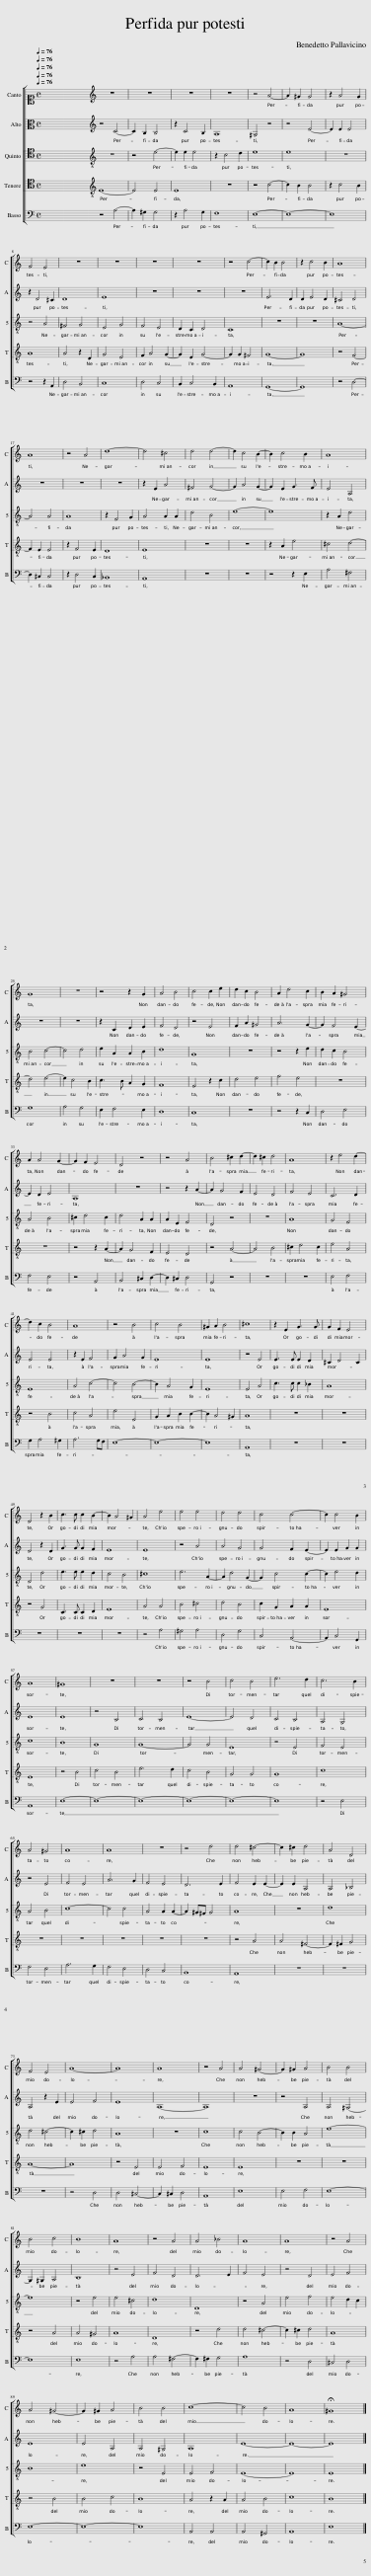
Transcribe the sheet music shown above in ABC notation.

X:1
%%score [ 1 2 [ 3 4 ] 5 ]
L:1/8
Q:1/4=76
M:4/4
I:linebreak $
K:C
V:1 alto1
V:2 alto
V:3 tenor
V:4 tenor
V:5 bass
V:1
 x8 | x8 | z8 | z8 | z8 | %5
 z8 | z4 A4- | A2 ^G2 G4 | z2 A4 G2 |$ F4 E4 | %10
 z8 | z8 | z8 | z8 | z4 c4- | %15
 c2 B2 B4 | z2 c4 B2 | A8 |$ A8 | z4 A4 | %20
 d8- | d4 ^c4 | d4 d4- | d2 c4 B2- | B2 c4 B2 | %25
 A8 |$ G8 | z8 | z4 z2 G2 | A4 B4 | %30
 c4 c2 e2 | d2 c2 B4 | A2 d4 c2 | B2 A2 ^G4 |$ A2 A4 G2- | %35
 G2 F2 E4 | D4 z4 | z4 A4 | B4 ^c2 d2- | d2 ^c2 d4 | %40
 A8 | z2 e4 d2- |$ d2 c2 B4 | A8 | z4 B4 | %45
 c4 B4 | ^G2 A2 B4 | ^c8 | z2 E2 G3 G | G2 F2 E4 |$ %50
 D4 z2 B2 | c3 c c2 B2- | B2 A4 ^G2 | A4 e4 | e4 e4 | %55
 d4 d4 | c4 c4- | c2 c4 B2 |$ A8 | ^G8 | %60
 z8 | z8 | z4 B4 | c4 B4 | e6 d2 | %65
 c6 B2 |$ A4 ^G4 | A8 | A8 | z8 | %70
 z4 d4 | d4 ^c4- | c2 ^c2 d4 | A4 D4 |$ F4 E4 | %75
 A8- | A8 | A8 | z4 A4 | A4 ^G4- | %80
 G2 ^G2 A4 | B4 B4 |$ B4 c4 | B8 | A8 | %85
 z4 A4 | A4 _B4 | A8 | A8 | z4 A4 |$ %90
 A4 ^G4- | G2 ^G2 A4 | B4 B4 | c8- | c4 B4 | %95
 A8 | !fermata!^G8 |] %97
V:2
 x8 | x8 | z4 C4- | C2 B,2 B,4 | z2 C4 B,2 | %5
 A,8 | ^G,4 z4 | z4 E4- | E2 E2 E4 |$ z2 D4 ^C2 | %10
 D8 | E8 | z8 | z8 | z8 | %15
 E6 D2 | D2 E4 D2 | ^C4 D4 |$ z8 | z8 | %20
 z8 | z2 E2 A4 | ^F4 G4- | G2 A4 G2- | G2 E2 G3 F | %25
 E4 A,4 |$ z8 | z8 | z2 C2 D2 E2 | F4 D4 | %30
 z4 E4 | F2 A2 ^G4 | A6 G2- | G2 F4 E2- |$ E2 D2 E4 | %35
 A,8 | z8 | z4 z2 A2- | A2 G4 F2 | E4 D4 | %40
 F4 E4 | C6 D2 |$ E4 E4 | z2 E2 F4 | G2 A4 G2 | %45
 E8 | E8 | z4 E4 | E3 E E2 D2 | ^C2 D4 C2 |$ %50
 D4 z2 D2 | G3 G G2 F2 | E8 | E8 | z4 A4 | %55
 A4 G4 | G4 F2 E2- | E2 E2 G2 G2 |$ E8 | E8 | %60
 z4 B,4 | C4 B,4 | E8- | E4 D4 | C4 B,4 | %65
 A,4 G,4 |$ z4 E4 | F4 E4 | A6 G2 | F4 E4 | %70
 D6 E2 | F4 E2 E2- | E2 E2 A,4 | A,4 _B,4 |$ A,4 z2 E2 | %75
 E4 F4 | E8 | A,8- | A,8 | z8 | %80
 z4 A,4 | A,4 ^G,4- |$ G,2 ^G,2 A,4 | B,8 | z4 E4 | %85
 F4 D4 | D6 E2 | F4 E4 | z4 D4 | E4 F4 |$ %90
 E8 | E4 A,4 | A,4 ^G,4 | A,8 | E8- | %95
 E8- | E8 |] %97
V:3
 x8 | x8 | z8 | z4 E4- | E2 E2 E4 | %5
 z2 C4 D2 | E8 | E8 | z8 |$ z4 A,4 | %10
 ^F,4 G,4 | E,4 G,4 | F,4 E,4 | D,2 C,2 D,4 | C,8 | %15
 z8 | z8 | A,8- |$ A,4 A,4 | A,8 | %20
 z2 F,4 G,2 | A,4 A,2 A,2 | D4 B,4 | E8- | E8 | %25
 z2 A,2 D4 |$ B,4 C4- | C4 D4 | E2 A,2 A,2 B,2 | D8 | %30
 G,8 | z8 | z4 z2 E2 | D2 C2 B,4 |$ A,4 B,4 | %35
 ^C2 D4 C2 | D4 A,2 A,2 | A,2 E,2 F,4 | D,4 z4 | z8 | %40
 A,8 | G,4 F,4 |$ E,8 | A,4 C4- | C4 B,4- | %45
 B,2 A,4 G,2 | E,8 | E,4 A,4 | C3 C C2 _B,2 | A,8 |$ %50
 D,4 D4 | E3 E E2 D2 | C4 B,4 | ^C8 | E6 A,2- | %55
 A,2 D4 G,2- | G,2 C4 C2- | C2 E4 D2 |$ C8 | B,8 | %60
 G,8 | G,8- | G,4 G,4 | E,8 | z4 E,4 | %65
 F,4 E,4 |$ A,4 B,4 | C8- | C4 C4 | A,4 A,2 A,2- | %70
 A,2 ^G,^F, G,4 | A,8 | z8 | D8 |$ D4 ^C4- | %75
 C2 ^C2 D4 | A,8 | z8 | C8 | C4 B,4- | %80
 B,2 B,2 A,4 | E8- |$ E8 | z4 E4 | E4 ^C4 | %85
 D8 | D,8 | z4 A,4 | E4 F4 | E4 D2 C2 |$ %90
 B,8 | E8 | z4 E,4 | E,4 F,4 | E,8- | %95
 E,8 | E,8 |] %97
V:4
 x8 | x8 | E,8- | E,4 E,4 | E,8 | %5
 z8 | z4 C4- | C2 B,2 B,4 | z2 C4 B,2 |$ A,8 | %10
 A,4 z2 D,2 | G,4 E,4 | F,2 A,4 G,2- | G,2 E,2 G,4- | G,2 G,2 ^F,4 | %15
 G,8- | G,8 | z4 F,4- |$ F,2 E,2 E,4 | z2 F,4 E,2 | %20
 D,8 | E,8 | z8 | z8 | z2 A,2 E4 | %25
 ^C4 D4- |$ D4 E4- | E2 C4 B,2 | C3 B, A,2 G,2 | F,8 | %30
 E,4 z2 C2 | D4 E4 | F4 E4 | z8 |$ z8 | %35
 z4 z2 A,2- | A,2 G,4 F,2 | E,4 D,4 | z4 A,4- | A,4 B,4 | %40
 ^C2 D4 C2 | E4 A,4 |$ z4 B,4 | C4 A,4 | E4 E,4 | %45
 G,2 A,2 B,2 B,2- | B,2 A,4 ^G,2 | A,8 | z8 | z8 |$ %50
 z4 G,4 | C,3 C, C,2 D,2 | E,8 | A,4 A,4 | B,4 ^C4 | %55
 D4 B,4 | C2 G,2 A,2 A,2 | E,8 |$ E,8 | z4 B,4 | %60
 C4 B,4 | E6 D2 | C4 B,4 | G,4 G,4 | G,8 | %65
 C8 |$ z8 | z8 | z8 | z8 | %70
 z8 | z4 A,4 | A,4 ^F,4- | F,2 ^F,2 G,4 |$ A,8- | %75
 A,8 | z4 E,4 | E,4 F,4 | E,8 | E,8 | %80
 z8 | z8 |$ z4 A,4 | A,4 ^G,4 | A,8 | %85
 D,8 | z4 D4 | D4 ^C4- | C2 ^C2 D4 | A,8 |$ %90
 z4 B,4 | B,4 C4 | B,8 | A,4 z2 A,2 | A,4 B,4 | %95
 C8 | B,8 |] %97
V:5
 x8 | x8 | z4 A,4- | A,2 ^G,2 G,4 | z2 A,4 G,2 | %5
 F,8 | E,8- | E,8- | E,8 |$ z4 z2 A,,2 | %10
 D,4 B,,4 | C,8 | D,4 C,4 | B,,2 C,4 B,,2 | A,,8 | %15
 G,,8- | G,,8 | z4 D,4- |$ D,2 ^C,2 C,4 | z2 D,4 C,2 | %20
 _B,,8 | A,,8 | z8 | z8 | z4 z2 E,2 | %25
 A,4 ^F,4 |$ G,8 | A,4 G,4 | E,2 F,4 E,2 | D,8 | %30
 C,8 | z8 | z4 z2 C,2 | D,4 E,4 |$ F,4 E,4 | %35
 z4 A,,4 | B,,4 ^C,2 D,2- | D,2 ^C,2 D,4 | G,,4 z4 | z8 | %40
 z8 | E,4 F,4 |$ G,2 A,4 ^G,2 | A,6 G,F, | E,8- | %45
 E,8- | E,8 | A,,8 | z8 | z8 |$ %50
 z8 | z8 | z8 | z4 A,4 | ^G,4 A,4 | %55
 D,4 G,4 | C,4 A,,4- | A,,2 C,4 G,,2 |$ A,,8 | E,8- | %60
 E,8- | E,8- | E,8- | E,8- | E,8 | %65
 z4 E,4 |$ F,4 E,4 | A,6 G,2 | F,4 E,4 | D,4 C,4 | %70
 B,,8 | A,,8 | z8 | z8 |$ z8 | %75
 z4 D,4 | D,4 ^C,4- | C,2 ^C,2 D,4 | A,,8 | E,8 | %80
 E,4 F,4 | E,8- |$ E,8 | E,8 | z4 A,4 | %85
 A,4 ^F,4- | F,2 ^F,2 G,4 | A,8 | z4 D,4 | ^C,4 D,4 |$ %90
 E,8- | E,8- | E,8 | A,,4 A,,4 | A,,4 ^G,,4 | %95
 A,,8 | E,8 |] %97
